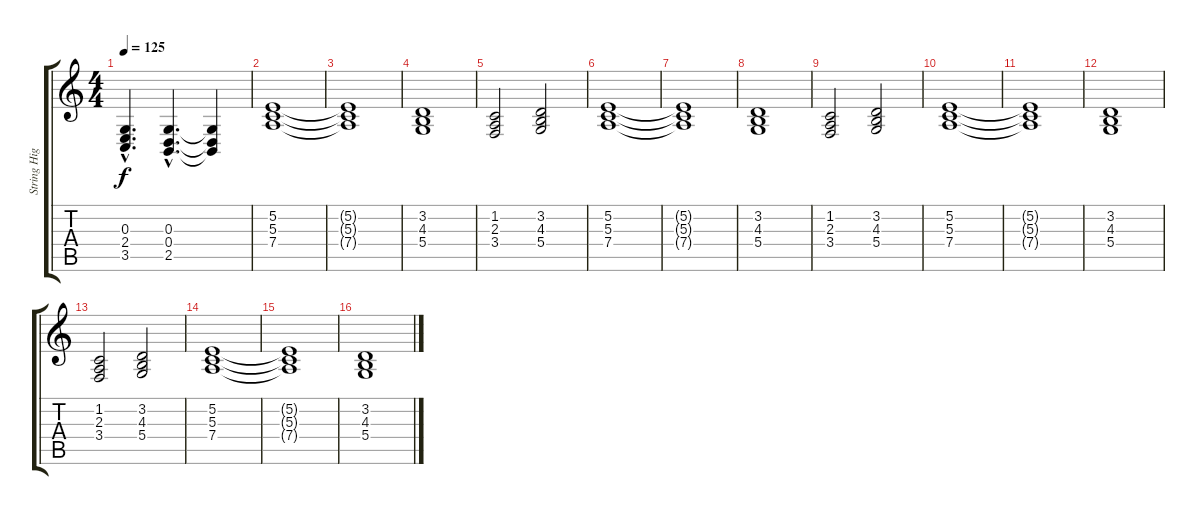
\track ("String High" "String Hig") {instrument stringensemble1}
\staff {score tabs}
\tuning (E4 B3 G3 D3 A2 E2) {hide}
\ts (4 4)
\tempo 125
\clef g2
\ks c
(0.3{hac t} 2.4{hac t} 3.5{hac t}).4{d dy f} (0.3{hac} 0.4{hac} 2.5{hac}).4{d} (0.3{t} 0.4{t} 2.5{t}).4 |
(5.2 5.3 7.4).1 |
(5.2{t} 5.3{t} 7.4{t}).1 |
(3.2 4.3 5.4).1 |
(1.2 2.3 3.4).2 (3.2 4.3 5.4).2 |
(5.2 5.3 7.4).1 |
(5.2{t} 5.3{t} 7.4{t}).1 |
(3.2 4.3 5.4).1 |
(1.2 2.3 3.4).2 (3.2 4.3 5.4).2 |
(5.2 5.3 7.4).1 |
(5.2{t} 5.3{t} 7.4{t}).1 |
(3.2 4.3 5.4).1 |
(1.2 2.3 3.4).2 (3.2 4.3 5.4).2 |
(5.2 5.3 7.4).1 |
(5.2{t} 5.3{t} 7.4{t}).1 |
(3.2 4.3 5.4).1
